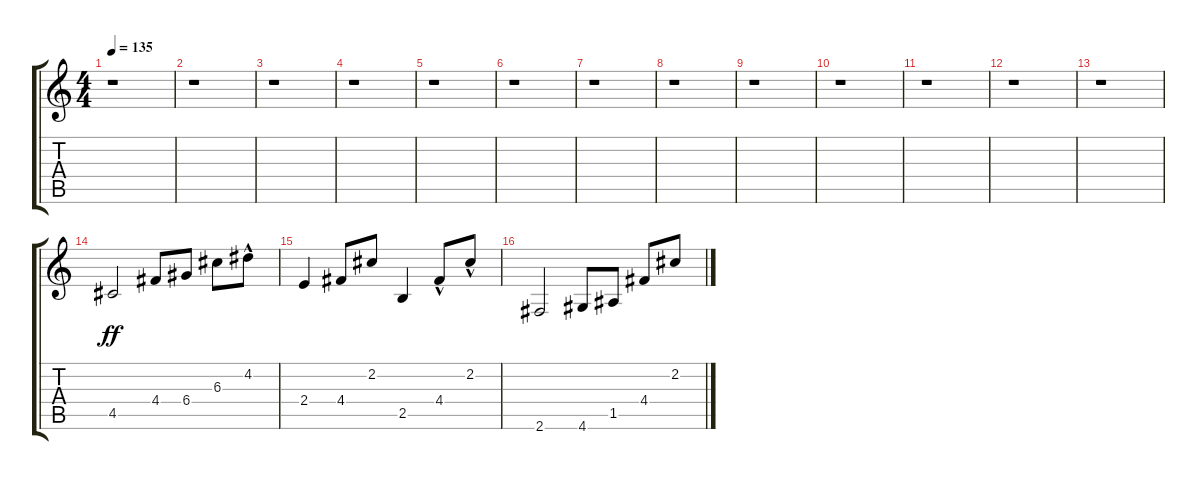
\track "" {instrument electricguitarclean}
\staff {score tabs}
\tuning (E4 B3 G3 D3 A2 E2) {hide}
\ts (4 4)
\tempo 135
\clef g2
\ks c
r.1{dy ff} |
r.1 |
r.1 |
r.1 |
r.1 |
r.1 |
r.1 |
r.1 |
r.1 |
r.1 |
r.1 |
r.1 |
r.1 |
4.5.2 4.4.8 6.4.8 6.3.8 4.2{hac}.8 |
2.4.4 4.4.8 2.2.8 2.5.4 4.4{hac}.8 2.2{hac}.8 |
2.6.2 4.6.8 1.5.8 4.4.8 2.2.8
